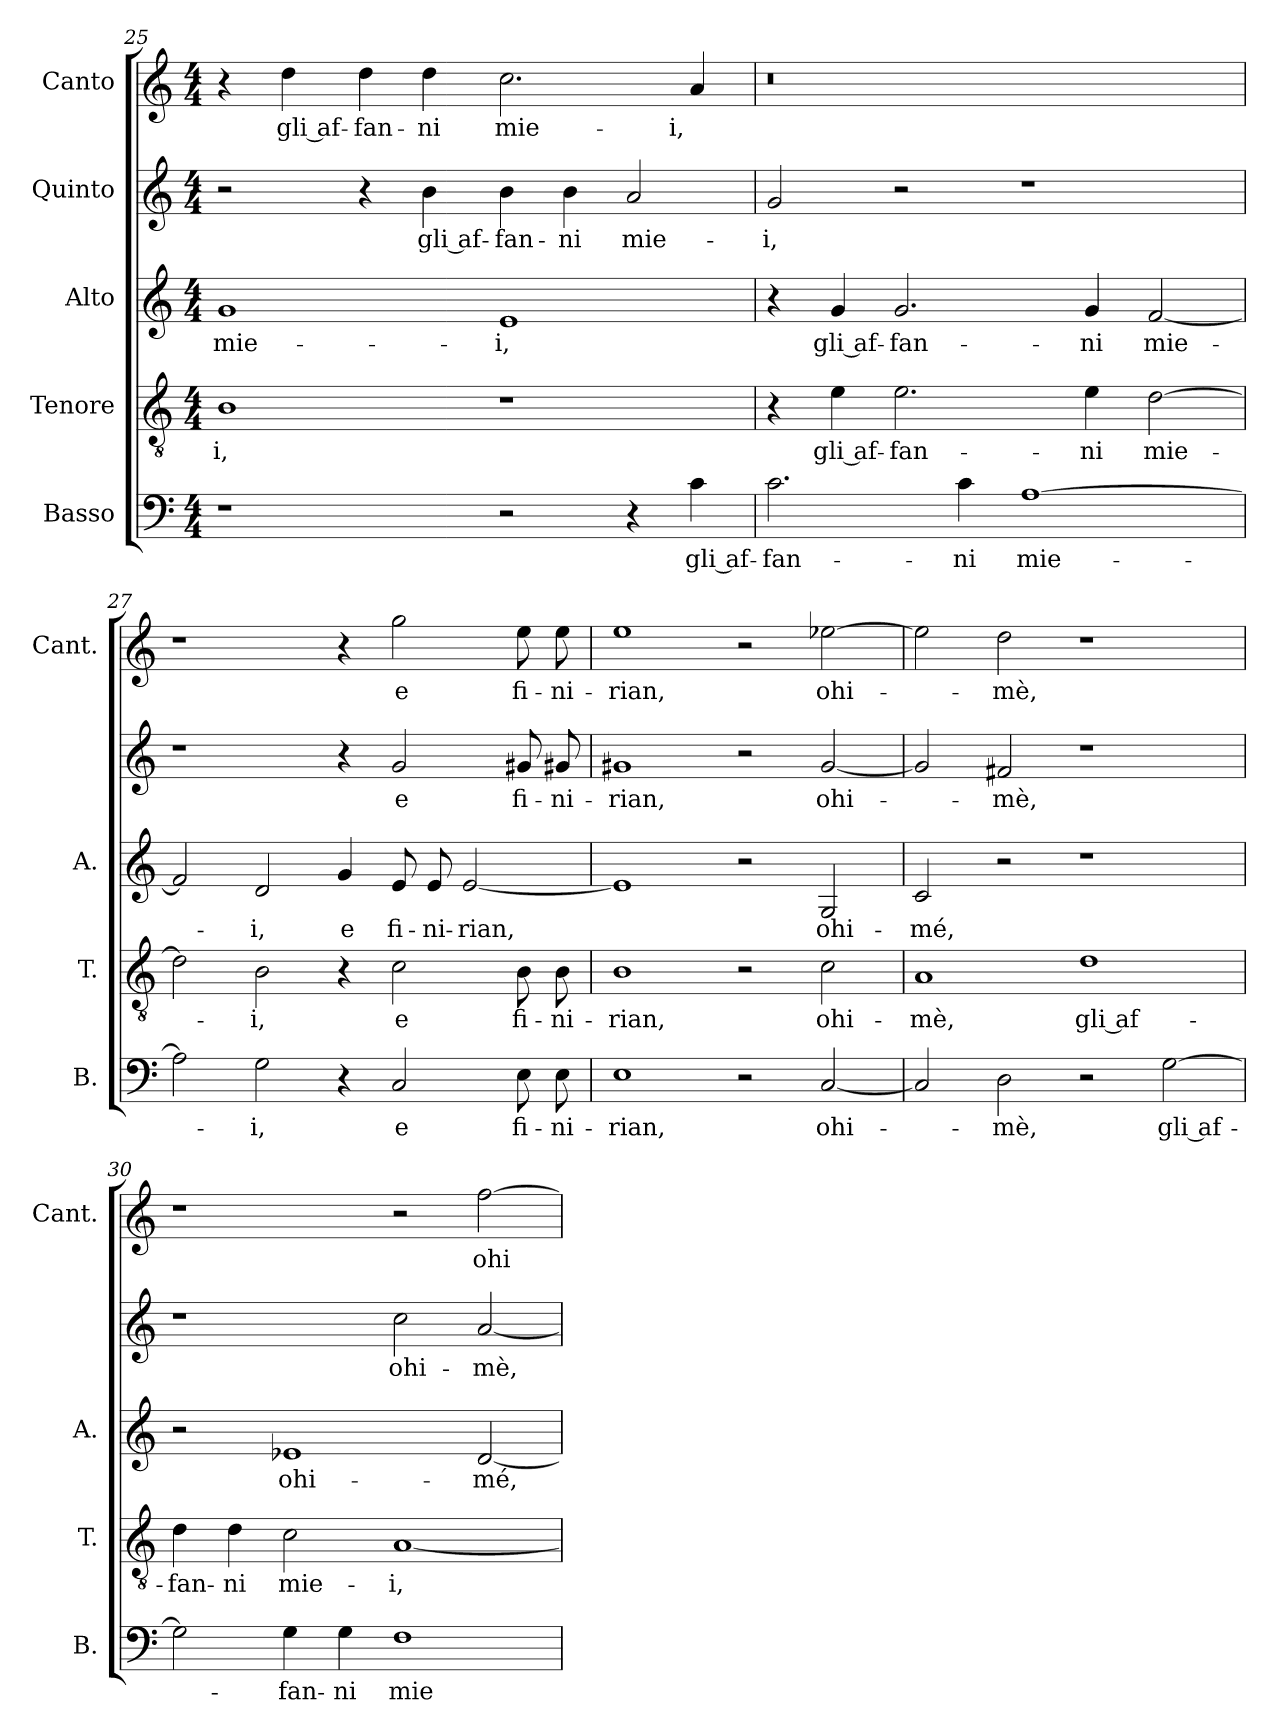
**kern	**text	**kern	**text	**kern	**text	**kern	**text	**kern	**text
*part5	*part5	*part4	*part4	*part3	*part3	*part2	*part2	*part1	*part1
*staff5	*staff5	*staff4	*staff4	*staff3	*staff3	*staff2	*staff2	*staff1	*staff1
*I"Basso	*	*I"Tenore	*	*I"Alto	*	*I"Quinto	*	*I"Canto	*
*I'B.	*	*I'T.	*	*I'A.	*	*	*	*I'Cant.	*
*clefF4	*	*clefGv2	*	*clefG2	*	*clefG2	*	*clefG2	*
*k[]	*	*k[]	*	*k[]	*	*k[]	*	*k[]	*
*C:	*	*C:	*	*C:	*	*C:	*	*C:	*
*M4/4	*	*M4/4	*	*M4/4	*	*M4/4	*	*M4/4	*
=25	=25	=25	=25	=25	=25	=25	=25	=25	=25
1r	.	1B\	-i,	1g/	mie-	2r	.	4r	.
.	.	.	.	.	.	.	.	4dd\	gli af-
.	.	.	.	.	.	4r	.	4dd\	-fan-
.	.	.	.	.	.	4b\	gli af-	4dd\	-ni
2r	.	1r	.	1e/	-i,	4b\	-fan-	2.cc\	mie-
.	.	.	.	.	.	4b\	-ni	.	.
4r	.	.	.	.	.	2a/	mie-	.	.
4c\	gli af-	.	.	.	.	.	.	4a/	-i,
=26	=26	=26	=26	=26	=26	=26	=26	=26	=26
!	!	!	!	!	!	!	!	!LO:N:vis=0	!
2.c\	-fan-	4r	.	4r	.	2g/	-i,	1r	.
.	.	4e\	gli af-	4g/	gli af-	.	.	.	.
.	.	2.e\	-fan-	2.g/	-fan-	2r	.	.	.
4c\	-ni	.	.	.	.	.	.	.	.
[1A\	mie-	.	.	.	.	1r	.	1ryy	.
.	.	4e\	-ni	4g/	-ni	.	.	.	.
.	.	[2d\	mie-	[2f/	mie-	.	.	.	.
=27	=27	=27	=27	=27	=27	=27	=27	=27	=27
2A\]	.	2d\]	.	2f/]	.	1r	.	1r	.
2G\	-i,	2B\	-i,	2d/	-i,	.	.	.	.
4r	.	4r	.	4g/	e	4r	.	4r	.
2C/	e	2c\	e	8e/	fi-	2g/	e	2gg\	e
.	.	.	.	8e/	-ni-	.	.	.	.
.	.	.	.	[2e/	-rian,	.	.	.	.
8E\	fi-	8B\	fi-	.	.	8g#X/	fi-	8ee\	fi-
8E\	-ni-	8B\	-ni-	.	.	8g#X/	-ni-	8ee\	-ni-
=28	=28	=28	=28	=28	=28	=28	=28	=28	=28
1E\	-rian,	1B\	-rian,	1e/]	.	1g#X/	-rian,	1ee\	-rian,
2r	.	2r	.	2r	.	2r	.	2r	.
[2C/	ohi-	2c\	ohi-	2G/	ohi-	[2g#/	ohi-	[2ee-X\	ohi-
=29	=29	=29	=29	=29	=29	=29	=29	=29	=29
2C/]	.	1A/	-mè,	2c/	-mé,	2g#/]	.	2ee-\]	.
2D\	-mè,	.	.	2r	.	2f#X/	-mè,	2dd\	-mè,
2r	.	1d\	gli af-	1r	.	1r	.	1r	.
[2G\	gli af-	.	.	.	.	.	.	.	.
=30	=30	=30	=30	=30	=30	=30	=30	=30	=30
2G\]	.	4d\	-fan-	2r	.	1r	.	1r	.
.	.	4d\	-ni	.	.	.	.	.	.
4G\	-fan-	2c\	mie-	1e-X/	ohi-	.	.	.	.
4G\	-ni	.	.	.	.	.	.	.	.
1F\	mie-	[1A/	-i,	.	.	2cc\	ohi-	2r	.
.	.	.	.	[2d/	-mé,	[2a/	-mè,	[2ff\	ohi-
=	=	=	=	=	=	=	=	=	=
*-	*-	*-	*-	*-	*-	*-	*-	*-	*-
